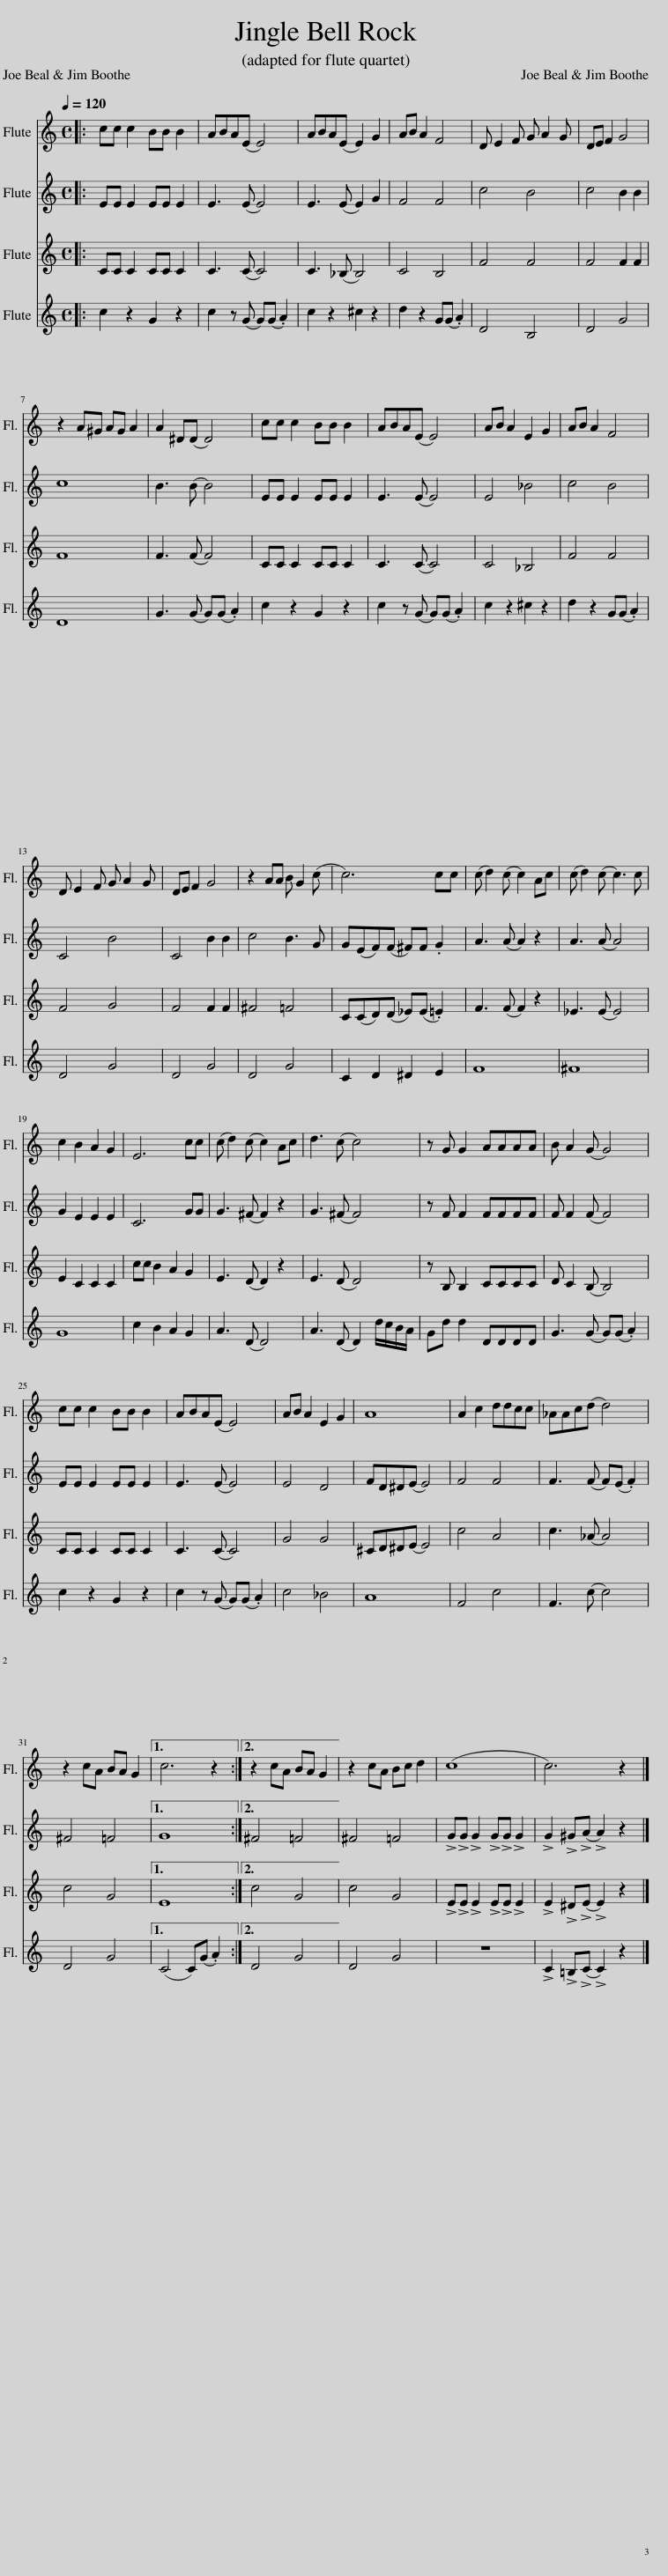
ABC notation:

X:1
%%score 1 2 3 4
L:1/8
Q:1/4=120
M:4/4
I:linebreak $
K:C
V:1 treble
V:2 treble
V:3 treble
V:4 treble
V:1
|: cc c2 BB B2 | ABA(E E4) | ABA(E E2) G2 | AB A2 F4 | D E2 F G A2 G | %5
 DE F2 G4 |$ z2 A^G AG A2 | A2 ^D(D D4) | cc c2 BB B2 | ABA(E E4) | %10
 AB A2 E2 G2 | AB A2 F4 |$ D E2 F G A2 G | DE F2 G4 | z2 AA B G2 (c | %15
 c6) cc | (c d2) (c c2) Ac | (c d2) (c c3) c |$ c2 B2 A2 G2 | E6 cc | %20
 (c d2) (c c2) Ac | d3 (c c4) | z G G2 AAAA | B A2 (G G4) |$ cc c2 BB B2 | %25
 ABA(E E4) | AB A2 E2 G2 | A8 | A2 c2 ddcc | _AAc(d d4) |$ %30
 z2 cA BA G2 |1 c6 z2 :|2 z2 cA BA G2 || z2 cA Bc d2 | (c8 | %35
 c6) z2 |] %36
V:2
|: EE E2 EE E2 | E3 (E E4) | E3 (E E2) G2 | F4 F4 | c4 B4 | %5
 c4 B2 B2 |$ c8 | B3 (B B4) | EE E2 EE E2 | E3 (E E4) | %10
 E4 _B4 | c4 B4 |$ C4 B4 | C4 B2 B2 | c4 B3 G | %15
 G(EF)(F ^F)F .G2 | A3 (A A2) z2 | A3 (A A4) |$ G2 E2 E2 E2 | C6 GG | %20
 G3 (^F F2) z2 | G3 (^F F4) | z F F2 FFFF | F F2 (F F4) |$ EE E2 EE E2 | %25
 E3 (E E4) | E4 D4 | FD^D(E E4) | F4 F4 | F3 (F F)(E .F2) |$ %30
 ^F4 =F4 |1 G8 :|2 ^F4 =F4 || ^F4 =F4 | !>!G!>!G !>!G2 !>!G!>!G !>!G2 | %35
 !>!G2 !>!^G(!>!A !>!A2) z2 |] %36
V:3
|: CC C2 CC C2 | C3 (C C4) | C3 (_B, B,4) | C4 B,4 | F4 F4 | %5
 F4 F2 F2 |$ F8 | F3 (F F4) | CC C2 CC C2 | C3 (C C4) | %10
 C4 _B,4 | F4 F4 |$ F4 G4 | F4 F2 F2 | ^F4 =F4 | %15
 C(CD)(D _E)(E .=E2) | F3 (F F2) z2 | _E3 (E E4) |$ E2 C2 C2 C2 | cc B2 A2 G2 | %20
 E3 (D D2) z2 | E3 (D D4) | z B, B,2 CCCC | D C2 (B, B,4) |$ CC C2 CC C2 | %25
 C3 (C C4) | G4 G4 | ^CD^D(E E4) | c4 A4 | c3 (_A A4) |$ %30
 c4 G4 |1 E8 :|2 c4 G4 || c4 G4 | !>!E!>!E !>!E2 !>!E!>!E !>!E2 | %35
 !>!E2 !>!^D(!>!E !>!E2) z2 |] %36
V:4
|: c2 z2 G2 z2 | c2 z (G G)(G .A2) | c2 z2 ^c2 z2 | d2 z2 G(G .A2) | D4 B,4 | %5
 D4 G4 |$ D8 | G3 (G G)(G .A2) | c2 z2 G2 z2 | c2 z (G G)(G .A2) | %10
 c2 z2 ^c2 z2 | d2 z2 G(G .A2) |$ D4 G4 | D4 G4 | D4 G4 | %15
 C2 D2 ^D2 E2 | F8 | ^F8 |$ G8 | c2 B2 A2 G2 | %20
 A3 (D D4) | A3 (D D2) d/c/B/A/ | Gd d2 DDDD | G3 (G G)(G .A2) |$ c2 z2 G2 z2 | %25
 c2 z (G G)(G .A2) | c4 _B4 | A8 | F4 c4 | F3 (c c4) |$ %30
 D4 G4 |1 (C4 C)(G .A2) :|2 D4 G4 || D4 G4 | z8 | %35
 !>!C2 !>!=B,(!>!C !>!C2) z2 |] %36
